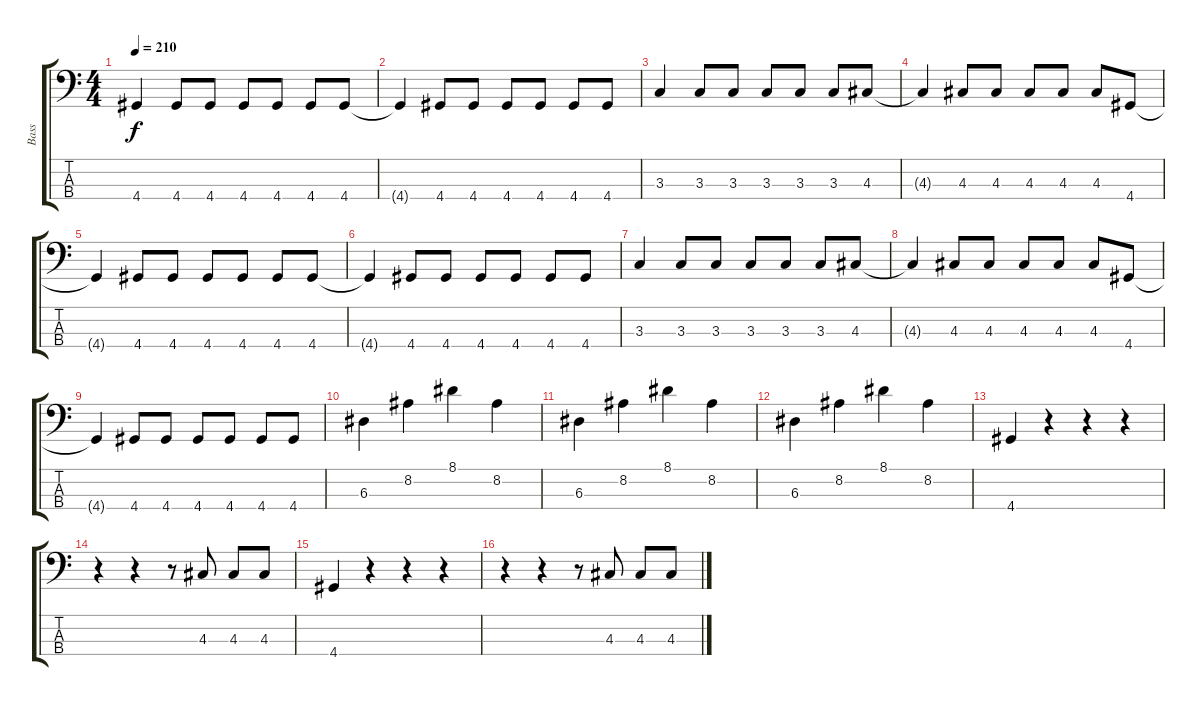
\track ("Bass" "Bass") {instrument electricbassfinger}
\staff {score tabs}
\tuning (G2 D2 A1 E1) {hide}
\ts (4 4)
\tempo 210
\clef f4
\ks c
4.4{t}.4{dy f} 4.4.8 4.4.8 4.4.8 4.4.8 4.4.8 4.4.8 |
4.4{t}.4 4.4.8 4.4.8 4.4.8 4.4.8 4.4.8 4.4.8 |
3.3.4 3.3.8 3.3.8 3.3.8 3.3.8 3.3.8 4.3.8 |
4.3{t}.4 4.3.8 4.3.8 4.3.8 4.3.8 4.3.8 4.4.8 |
4.4{t}.4 4.4.8 4.4.8 4.4.8 4.4.8 4.4.8 4.4.8 |
4.4{t}.4 4.4.8 4.4.8 4.4.8 4.4.8 4.4.8 4.4.8 |
3.3.4 3.3.8 3.3.8 3.3.8 3.3.8 3.3.8 4.3.8 |
4.3{t}.4 4.3.8 4.3.8 4.3.8 4.3.8 4.3.8 4.4.8 |
4.4{t}.4 4.4.8 4.4.8 4.4.8 4.4.8 4.4.8 4.4.8 |
6.3.4 8.2.4 8.1.4 8.2.4 |
6.3.4 8.2.4 8.1.4 8.2.4 |
6.3.4 8.2.4 8.1.4 8.2.4 |
4.4.4 r.4 r.4 r.4 |
r.4 r.4 r.8 4.3.8 4.3.8 4.3.8 |
4.4.4 r.4 r.4 r.4 |
r.4 r.4 r.8 4.3.8 4.3.8 4.3.8
